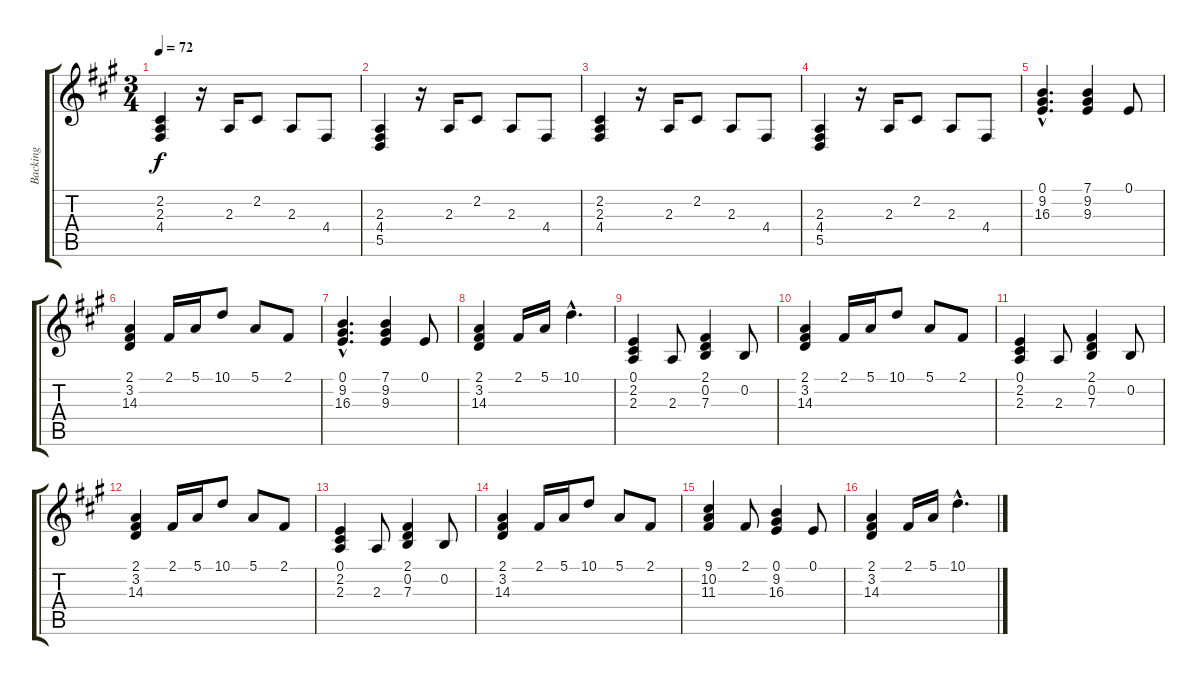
\track ("Backing" "Backing") {instrument stringensemble1}
\staff {score tabs}
\tuning (E4 B3 G3 D3 A2 E2) {hide}
\ts (3 4)
\tempo 72
\clef g2
\ks a
(2.2 2.3 4.4).4{dy f} r.16 2.3.16 2.2.8 2.3.8 4.4.8 |
(2.3 4.4 5.5).4 r.16 2.3.16 2.2.8 2.3.8 4.4.8 |
(2.2 2.3 4.4).4 r.16 2.3.16 2.2.8 2.3.8 4.4.8 |
(2.3 4.4 5.5).4 r.16 2.3.16 2.2.8 2.3.8 4.4.8 |
(0.1{hac} 9.2{hac} 16.3{hac}).4{d} (7.1 9.2 9.3).4 0.1.8 |
(2.1 3.2 14.3).4 2.1.16 5.1.16 10.1.8 5.1.8 2.1.8 |
(0.1{hac} 9.2{hac} 16.3{hac}).4{d} (7.1 9.2 9.3).4 0.1.8 |
(2.1 3.2 14.3).4 2.1.16 5.1.16 10.1{hac}.4{d} |
(0.1 2.2 2.3).4 2.3.8 (2.1 0.2 7.3).4 0.2.8 |
(2.1 3.2 14.3).4 2.1.16 5.1.16 10.1.8 5.1.8 2.1.8 |
(0.1 2.2 2.3).4 2.3.8 (2.1 0.2 7.3).4 0.2.8 |
(2.1 3.2 14.3).4 2.1.16 5.1.16 10.1.8 5.1.8 2.1.8 |
(0.1 2.2 2.3).4 2.3.8 (2.1 0.2 7.3).4 0.2.8 |
(2.1 3.2 14.3).4 2.1.16 5.1.16 10.1.8 5.1.8 2.1.8 |
(9.1 10.2 11.3).4 2.1.8 (0.1 9.2 16.3).4 0.1.8 |
(2.1 3.2 14.3).4 2.1.16 5.1.16 10.1{hac}.4{d}
